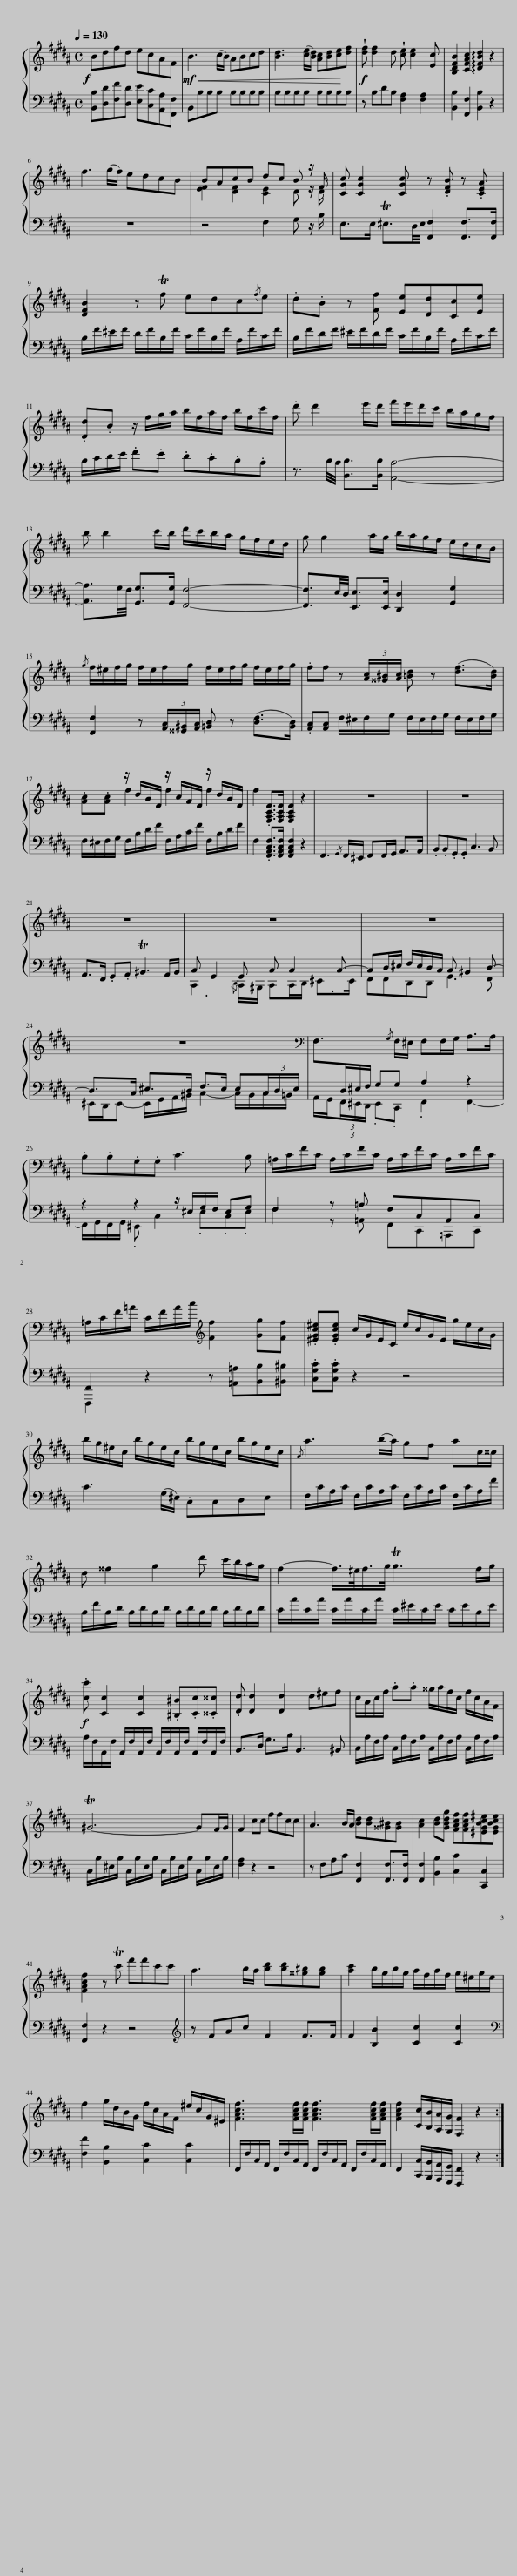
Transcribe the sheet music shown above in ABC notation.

X:1
%%score { ( 1 3 ) | ( 2 4 ) }
L:1/8
Q:1/4=130
M:4/4
I:linebreak $
K:B
V:1 treble
V:3 treble
V:2 bass
V:4 bass
V:1
 Bdfd ecAF |!mf!!<(! B3 (c/B/) ABcd!<)! | [Bd]3 ([ce]/[Bd]/) [Ac][Bd][ce][df] |!f! !wedge![df] [df]2 d !wedge![ce] [ce]2 [Ec] | [B,DFB]2 [CFAc]2 !arpeggio![DFBd]2 z2 |$ %5
 f3 (g/f/) edcB | BAcB dc B z/ F/ | [CGc] [CGc]2 [CGc] z .[DFB] z .[CEA] |$ [DFB]2 z Tf edc{/f}e | .d.B z [Ff] [Ee][Dd][Cc][Ee] |$ %10
 .[Dd].B z/ f/g/a/ b/f/a/f/ b/f/c'/f/ | .d' d'2 e'/d'/ f'/e'/d'/c'/ b/a/g/f/ |$ b b2 c'/b/ d'/c'/b/a/ g/f/e/d/ | g g2 a/g/ b/a/g/f/ e/d/c/B/ |${/g} f/^e/f/g/ f/e/f/g/ f/e/f/g/ f/e/f/g/ | %15
 .ff z (3[Ac]/[^^G^B]/[Ac]/ [=Bd] z ([df]>[Bd]) |$ .[Ac].[Ac] z/ d/B/F/ z/ c/A/F/ z/ d/B/F/ | f2 .[F,A,CF]>[F,A,CF] [F,A,CF]2 z2 | z8 | z8 |$ %20
 z8 | z8 | z8 |$ z8 |[K:bass] F,3{/G,} F,/^E,/ F,F,/G,/ A,>A, |$ %25
 .B,.B,.G,.G, C3 B, | =A,/C/F/C/ A,/C/F/C/ A,/C/F/C/ A,/C/F/C/ |$ =A,/C/F/=A/ C/F/A/c/[K:treble] [Ff]2 [Gg][Ff] | .[^EGc^e].[EGce] c/G/E/C/ e/c/G/E/ g/e/c/G/ |$ b/g/^e/c/ b/g/e/c/ b/g/e/c/ b/g/e/c/ | %30
{/A} a3 (b/a/) gf ac/^^c/ |$ d ^^f2 g2 d' c'/b/a/g/ | f2- f/>^e/f/>g/ Tg3 f/g/ |$!f! .[cc'] [Cc]2 [Cc]2 .[^B,^B].[Cc].[^^C^^c] | .[Dd] [Dd]2 [Dd]2 d^ef | %35
 c/A/c/f/ .a.a ^^g/a/f/c/ f/c/A/F/ |$ T^G6- GF/G/ | F2 cc ffcc | A3 B/A/ [Bd][Bd][^^G^B][GB] | [Ac]2 [Bd][GBdg] [FAcf][FAcf][^EGBc^e][EGBce] |$ %40
 [FAcf]2 z Tc' f'f'c'c' | a3 b/a/ [bd'][bd'][^^g^b][gb] | [ac']2 b/g/b/g/ a/f/a/f/ g/^e/g/e/ |$ f2 g/d/B/G/ f/c/A/F/ ^e/c/G/^E/ | [FAcf]3 [FAcf]/[FAcf]/ [FAcf]3 [FAcf]/[FAcf]/ | %45
 [FAcf]2 [Cc]/[B,B]/[A,A]/[G,G]/ [F,F]2 z2 :| %46
V:2
!f! [B,,B,][D,D][F,F][D,D] [E,E][C,C][A,,A,][F,,F,] | B,,B,B,B, B,B,B,B, | B,B,B,B, B,B,B,B, | z B,DB, [F,A,]2 [F,A,]2 | [B,,B,]2 [F,,F,]2 [B,,B,]2 z2 |$ %5
 z8 | z4 F,2 G, z/ B,/ | E,>E, T^E,3/2D,/4E,/4 [F,,F,]2 [F,,F,]>[F,,F,] |$ B,/F/^E/F/ D/F/B,/F/ C/F/B,/F/ A,/F/C/F/ | B,/F/D/F/ ^E/F/D/F/ C/F/B,/F/ A,/F/C/F/ |$ %10
 B,/C/D/E/ .F.E .D.C.B,.A, | z3/2 B,/4A,/4 [B,,B,]>[B,,B,] [A,,A,]4- |$ [A,,A,]3/2G,/4F,/4 [G,,G,]>[G,,G,] [F,,F,]4- | [F,,F,]3/2E,/4D,/4 [E,,E,]>[E,,E,] [D,,D,]2 [G,,G,]2 |$ [F,,F,]2 z (3[A,,C,]/[^^G,,^B,,]/[A,,C,]/ [=B,,D,] z ([D,F,]>[B,,D,]) | %15
 .[A,,C,][A,,C,] F,/^E,/F,/G,/ F,/E,/F,/G,/ F,/E,/F,/G,/ |$ F,/^E,/F,/G,/ F,/B,/D/F/ F,/A,/C/F/ F,/B,/D/F/ | F,2 .[F,,A,,C,F,]>[F,,A,,C,F,] [F,,A,,C,F,]2 z2 | F,,3{/G,,} F,,/^E,,/ F,,F,,/G,,/ A,,>A,, | .B,,.B,,.G,,.G,, C,3 B,, |$ %20
 A,,>F,, .G,,.A,, T^B,,3 A,,/B,,/ | C, G,,2 G,, C, C,2 C,- | C,D,/^E,/ F,/E,/D,/C,/ C, ^B,,2 D,- |$ D,>C, ^E,>D, F,>E, E,(3C,/D,/E,/ |[I:staff -1] F,[I:staff +1](3D,/^E,/F,/ G,G, A,2 z2 |$ %25
 z2 z2 z/ ^E,/G,/F,/ E,G, | F,2 z =A, F,C,=A,,C, |$ F,,2 z2 z [=A,,=A,][B,,B,][^B,,^B,] | .[C,G,C].[C,G,C] z2 z4 |$ C3 (G,/^E,/) .C,C,D,E, | %30
 F,/C/A,/C/ F,/C/A,/C/ F,/C/A,/C/ F,/C/A,/F/ |$ B,/F/B,/D/ B,/D/B,/D/ B,/D/B,/D/ B,/D/B,/D/ | C/A/C/A/ C/A/C/A/ C/^E/C/E/ C/E/B,/E/ |$ A,/F,/A,,/F,/ A,,/F,/A,,/F,/ A,,/F,/A,,/F,/ A,,/F,/A,,/F,/ | B,,>D, G,>B, B,,3 ^B,, | %35
 C,/A,/F,/A,/ C,/A,/F,/A,/ C,/A,/F,/A,/ C,/A,/F,/A,/ |$ C,/B,/^E,/B,/ C,/B,/E,/B,/ C,/B,/E,/B,/ C,/B,/E,/B,/ | [F,A,]2 z2 z4 | z F,A,C [F,,F,]2 [F,,F,]>[F,,F,] | [F,,F,]2 [B,,B,]2 [C,C]2 [C,,C,]2 |$ %40
 [F,,F,]2 z2 z4 |[K:treble] z FAc F2 F>F | F2 [B,B]2 [Cc]2 [Cc]2 |$[K:bass] [F,F]2 [B,,B,]2 [C,C]2 [C,C]2 | F,,/F,/C,/A,,/ F,,/F,/C,/A,,/ F,,/F,/C,/A,,/ F,,/F,/C,/A,,/ | %45
 F,,2 [C,,C,]/[B,,,B,,]/[A,,,A,,]/[G,,,G,,]/ [F,,,F,,]2 z2 :| %46
V:3
 x8 | x8 | x8 | x8 | x8 |$ %5
 x8 | [EF]2 [DF]2 [CE]2 D z/ D/ | x8 |$ x8 | x8 |$ %10
 x8 | x8 |$ x8 | x8 |$ x8 | %15
 x8 |$ x2 f2 f2 f2 | x8 | x8 | x8 |$ %20
 x8 | x8 | x8 |$ x8 |[K:bass] x8 |$ %25
 x8 | x8 |$ x4[K:treble] x4 | x8 |$ x8 | %30
 x8 |$ x8 | x8 |$ x8 | x8 | %35
 x8 |$ x8 | x8 | x8 | x8 |$ %40
 x8 | x8 | x8 |$ x8 | x8 | %45
 x8 :| %46
V:4
 x8 | x8 | x8 | x8 | x8 |$ %5
 x8 | x8 | x8 |$ x8 | x8 |$ %10
 x8 | x8 |$ x8 | x8 |$ x8 | %15
 x8 |$ x8 | x8 | x8 | x8 |$ %20
 x8 | C,,3{/D,,} C,,/^B,,,/ C,,C,,/D,,/ ^E,,>E,, | F,,F,,D,,D,, G,,3 F,, |$ ^E,,/D,,/E,,- E,,/G,,/A,,/^B,,/ C,2- C,/B,,/C,/=B,,/ | A,,/G,,/(3F,,/^E,,/D,,/ .E,,.C,, .F,,2 F,,2- |$ %25
 F,,/G,,/F,,/G,,/ .^E,, C,2 .^E,.C,.E, | F,2 z =A,, F,,C,,=A,,,C,, |$ F,,,2 x6 | x8 |$ x8 | %30
 x8 |$ x8 | x8 |$ x8 | x8 | %35
 x8 |$ x8 | x8 | x8 | x8 |$ %40
 x8 |[K:treble] x8 | x8 |$[K:bass] x8 | x8 | %45
 x8 :| %46
